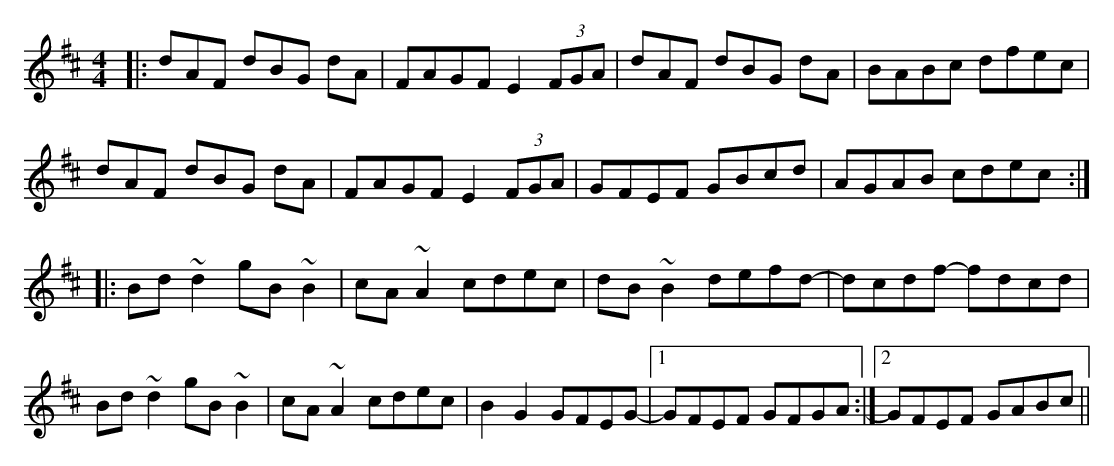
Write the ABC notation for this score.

X:1
M:4/4
K:D
|:dAF dBG dA|FAGF E2(3FGA|dAF dBG dA|BABc dfec|
dAF dBG dA|FAGF E2(3FGA|GFEF GBcd|AGAB cdec:|
|:Bd~d2gB~B2|cA~A2 cdec|dB~B2 defd-|dcdf- fdcd|
Bd~d2gB~B2|cA~A2 cdec|B2G2 GFEG-|1 GFEF GFGA:|2 GFEF GABc||
